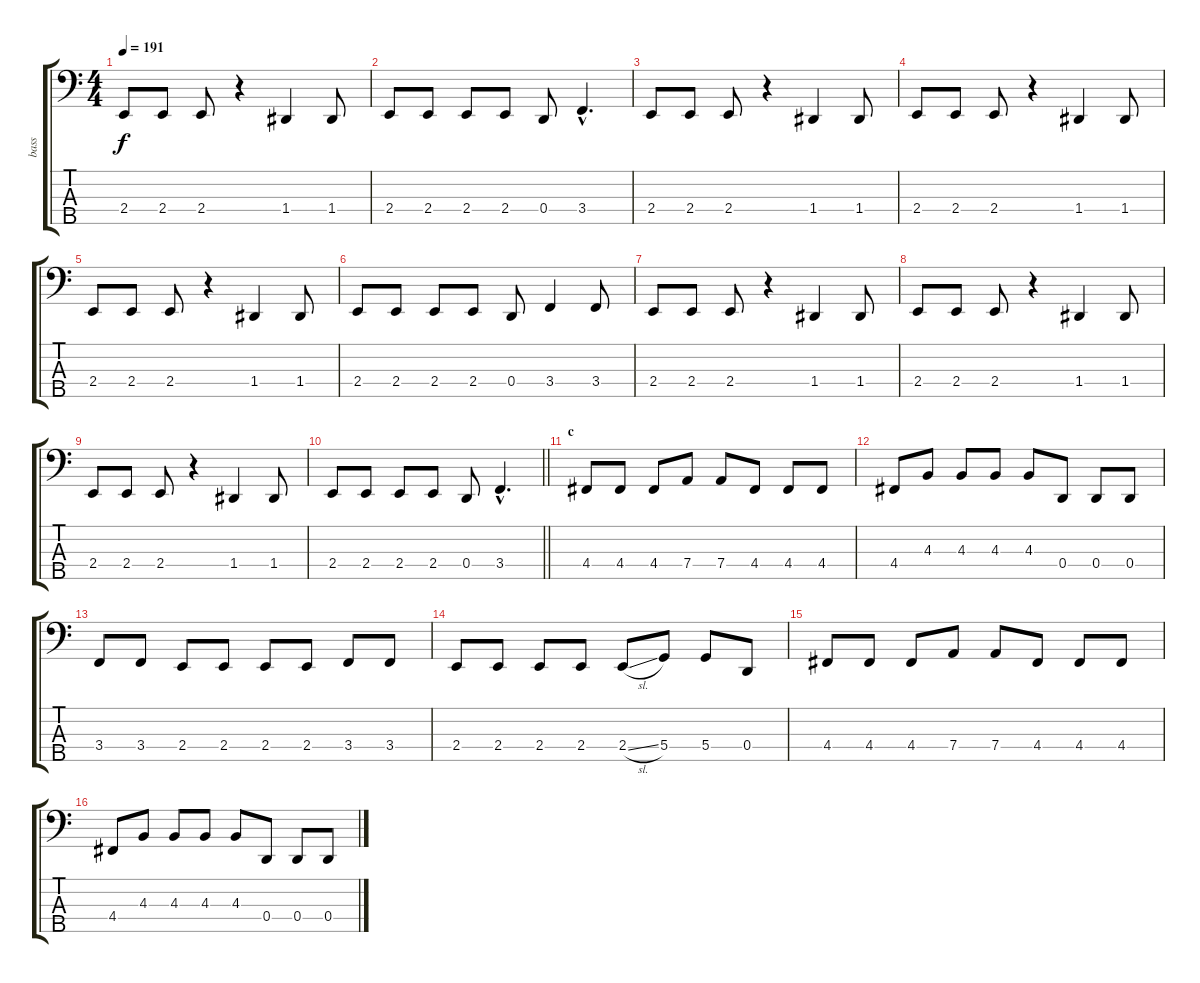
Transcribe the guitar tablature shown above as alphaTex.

\track ("bass" "bass") {instrument electricbassfinger}
\staff {score tabs}
\tuning (F2 C2 G1 D1 A0) {hide}
\ts (4 4)
\tempo 191
\clef f4
\ks c
2.4.8{dy f} 2.4.8 2.4.8 r.4 1.4.4 1.4.8 |
2.4.8 2.4.8 2.4.8 2.4.8 0.4.8 3.4{hac}.4{d} |
2.4.8 2.4.8 2.4.8 r.4 1.4.4 1.4.8 |
2.4.8 2.4.8 2.4.8 r.4 1.4.4 1.4.8 |
2.4.8 2.4.8 2.4.8 r.4 1.4.4 1.4.8 |
2.4.8 2.4.8 2.4.8 2.4.8 0.4.8 3.4.4 3.4.8 |
2.4.8 2.4.8 2.4.8 r.4 1.4.4 1.4.8 |
2.4.8 2.4.8 2.4.8 r.4 1.4.4 1.4.8 |
2.4.8 2.4.8 2.4.8 r.4 1.4.4 1.4.8 |
\barLineRight lightlight
2.4.8 2.4.8 2.4.8 2.4.8 0.4.8 3.4{hac}.4{d} |
\section ("" "c")
4.4.8 4.4.8 4.4.8 7.4.8 7.4.8 4.4.8 4.4.8 4.4.8 |
4.4.8 4.3.8 4.3.8 4.3.8 4.3.8 0.4.8 0.4.8 0.4.8 |
3.4.8 3.4.8 2.4.8 2.4.8 2.4.8 2.4.8 3.4.8 3.4.8 |
2.4.8 2.4.8 2.4.8 2.4.8 2.4{sl}.8 5.4.8 5.4.8 0.4.8 |
4.4.8 4.4.8 4.4.8 7.4.8 7.4.8 4.4.8 4.4.8 4.4.8 |
4.4.8 4.3.8 4.3.8 4.3.8 4.3.8 0.4.8 0.4.8 0.4.8
